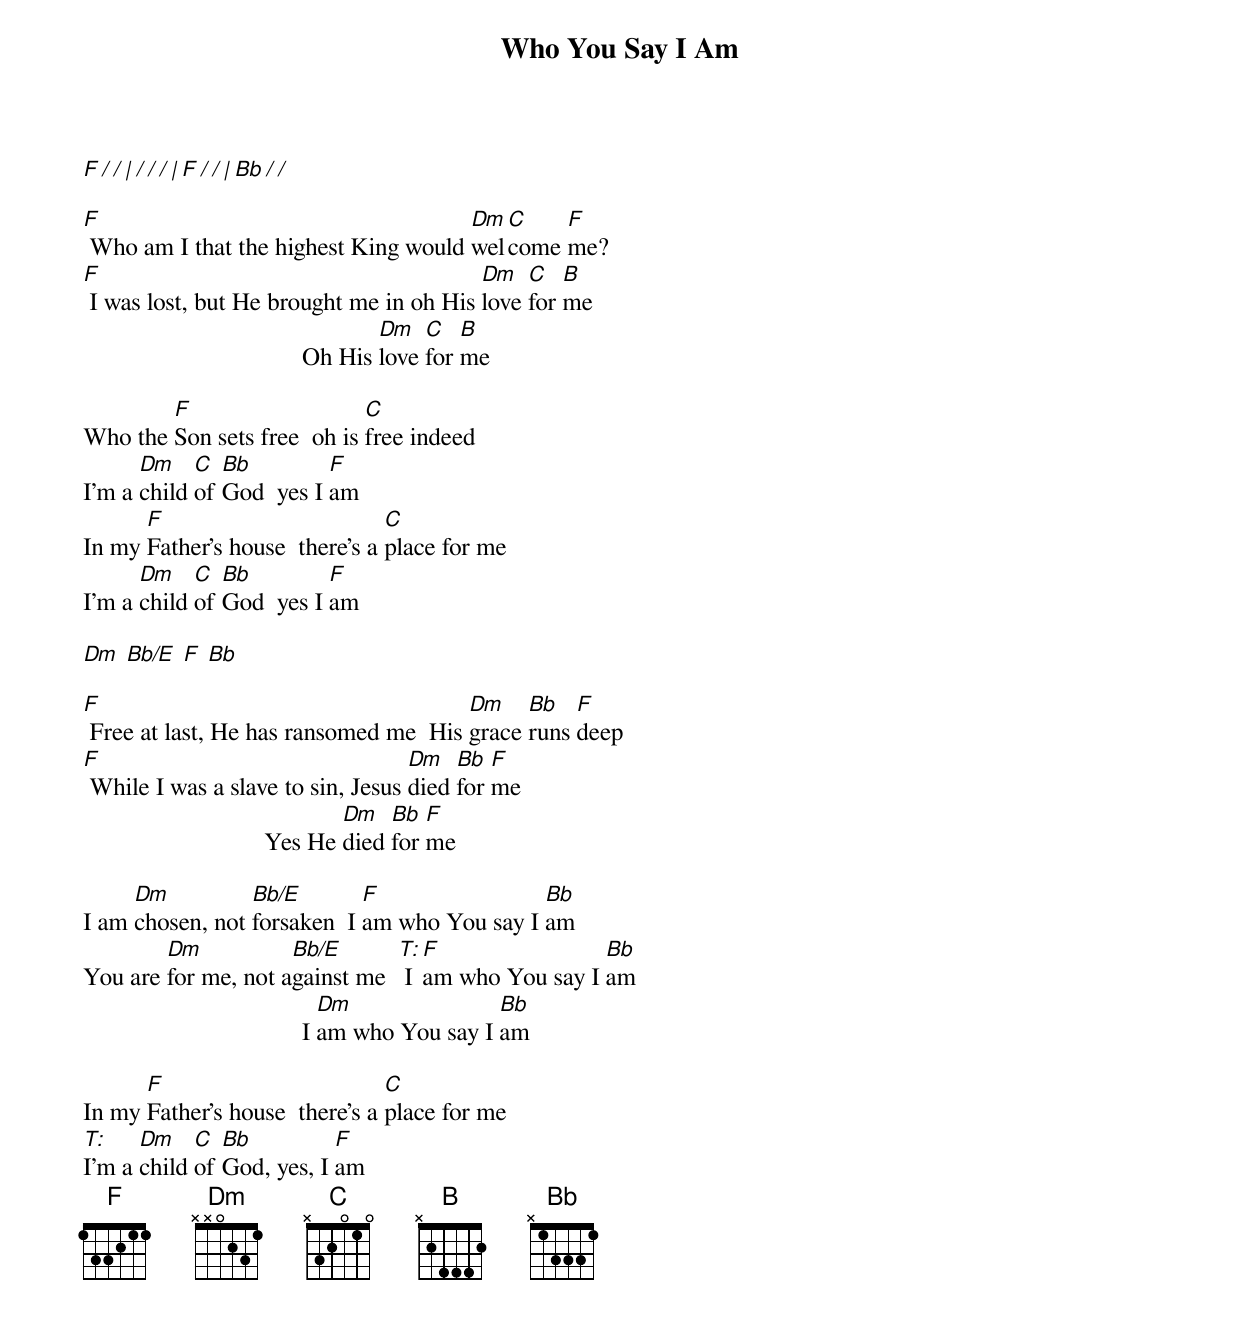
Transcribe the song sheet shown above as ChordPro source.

{title: Who You Say I Am}
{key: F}
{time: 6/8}
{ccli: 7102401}
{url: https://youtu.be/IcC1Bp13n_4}
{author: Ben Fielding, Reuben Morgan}
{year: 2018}
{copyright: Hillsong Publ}


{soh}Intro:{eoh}
[F / / | / / / | F / / | Bb / / ]

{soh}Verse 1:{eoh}
[F] Who am I that the highest King would [Dm]wel[C]come [F]me?
[F] I was lost, but He brought me in oh His [Dm]love [C]for [B]me
                                   Oh His [Dm]love [C]for [B]me

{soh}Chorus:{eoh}
Who the [F]Son sets free  oh is [C]free indeed
I'm a [Dm]child [C]of [Bb]God  yes I [F]am
In my [F]Father's house  there's a [C]place for me
I'm a [Dm]child [C]of [Bb]God  yes I [F]am

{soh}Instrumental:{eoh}
[Dm] [Bb/E] [F] [Bb]

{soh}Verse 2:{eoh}
[F] Free at last, He has ransomed me  His [Dm]grace [Bb]runs [F]deep
[F] While I was a slave to sin, Jesus [Dm]died [Bb]for [F]me
                             Yes He [Dm]died [Bb]for [F]me

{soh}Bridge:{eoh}
I am [Dm]chosen, not [Bb/E]forsaken  I [F]am who You say I [Bb]am
You are [Dm]for me, not a[Bb/E]gainst me  [T:] I [F]am who You say I [Bb]am
                                   I [Dm]am who You say I [Bb]am

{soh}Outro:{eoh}
In my [F]Father's house  there's a [C]place for me
[T:]I'm a [Dm]child [C]of [Bb]God, yes, I [F]am
